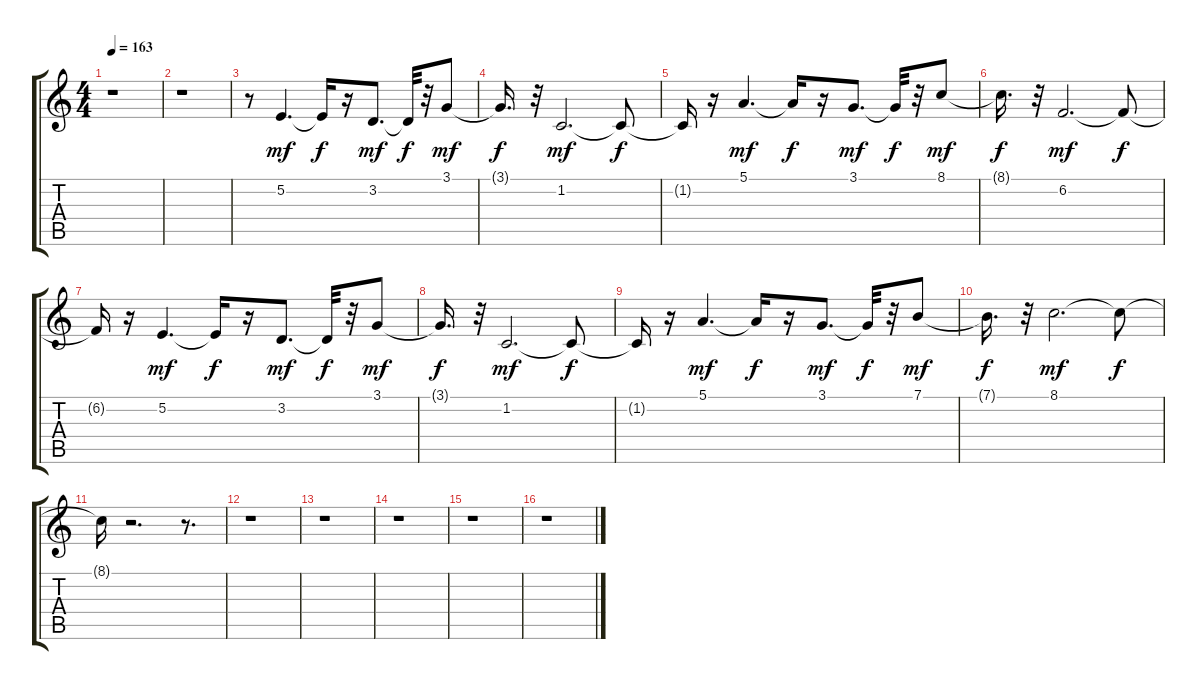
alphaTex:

\track "" {instrument acousticgrandpiano}
\staff {score tabs}
\tuning (E4 B3 G3 D3 A2 E2) {hide}
\ts (4 4)
\tempo 163
\clef g2
\ks c
r.1{dy mf} |
r.1 |
r.8 5.2.4{d} 5.2{t}.16{dy f} r.16 3.2.8{d dy mf} 3.2{t}.32{dy f} r.32 3.1.8{dy mf} |
3.1{t}.16{d dy f} r.32 1.2.2{d dy mf} 1.2{t}.8{dy f} |
1.2{t}.16 r.16 5.1.4{d dy mf} 5.1{t}.16{dy f} r.16 3.1.8{d dy mf} 3.1{t}.32{dy f} r.32 8.1.8{dy mf} |
8.1{t}.16{d dy f} r.32 6.2.2{d dy mf} 6.2{t}.8{dy f} |
6.2{t}.16 r.16 5.2.4{d dy mf} 5.2{t}.16{dy f} r.16 3.2.8{d dy mf} 3.2{t}.32{dy f} r.32 3.1.8{dy mf} |
3.1{t}.16{d dy f} r.32 1.2.2{d dy mf} 1.2{t}.8{dy f} |
1.2{t}.16 r.16 5.1.4{d dy mf} 5.1{t}.16{dy f} r.16 3.1.8{d dy mf} 3.1{t}.32{dy f} r.32 7.1.8{dy mf} |
7.1{t}.16{d dy f} r.32 8.1.2{d dy mf} 8.1{t}.8{dy f} |
8.1{t}.16 r.2{d} r.8{d} |
r.1 |
r.1 |
r.1 |
r.1 |
r.1
